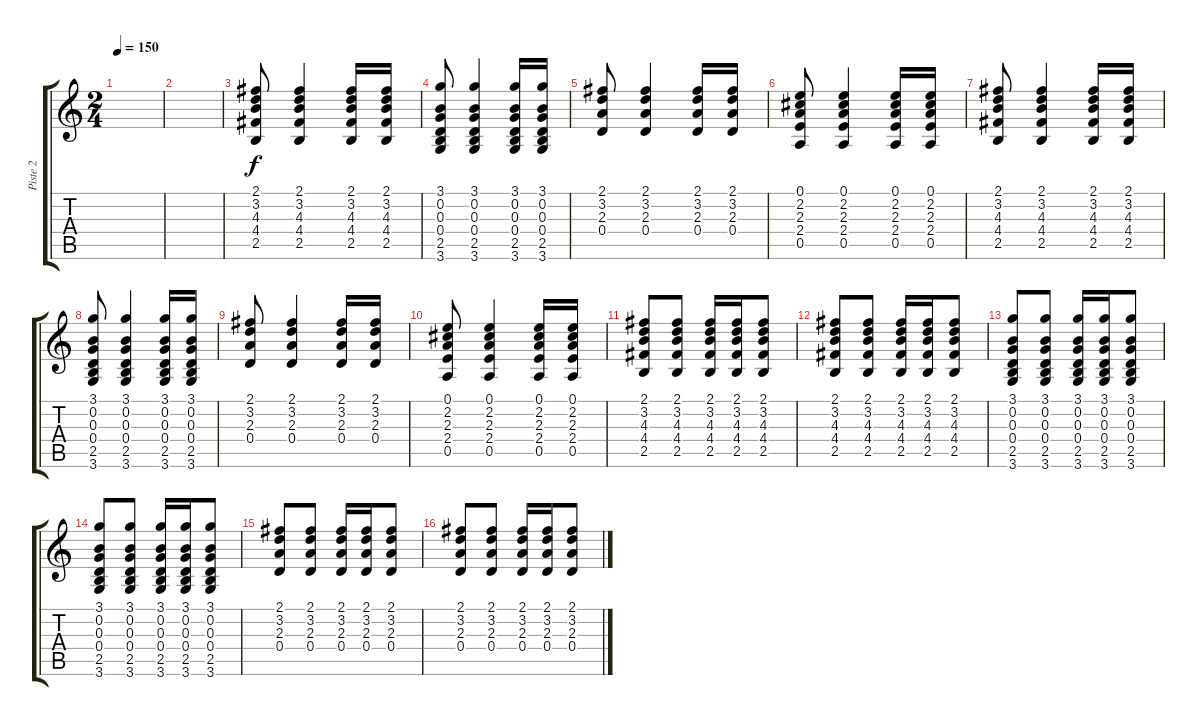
\track ("Piste 2" "Piste 2") {instrument acousticguitarsteel}
\staff {score tabs}
\tuning (E4 B3 G3 D3 A2 E2) {hide}
\ts (2 4)
\tempo 150
\clef g2
\ks c
|
|
(2.1 3.2 4.3 4.4 2.5).8 (2.1 3.2 4.3 4.4 2.5).4 (2.1 3.2 4.3 4.4 2.5).16 (2.1 3.2 4.3 4.4 2.5).16 |
(3.1 0.2 0.3 0.4 2.5 3.6).8 (3.1 0.2 0.3 0.4 2.5 3.6).4 (3.1 0.2 0.3 0.4 2.5 3.6).16 (3.1 0.2 0.3 0.4 2.5 3.6).16 |
(2.1 3.2 2.3 0.4).8 (2.1 3.2 2.3 0.4).4 (2.1 3.2 2.3 0.4).16 (2.1 3.2 2.3 0.4).16 |
(0.1 2.2 2.3 2.4 0.5).8 (0.1 2.2 2.3 2.4 0.5).4 (0.1 2.2 2.3 2.4 0.5).16 (0.1 2.2 2.3 2.4 0.5).16 |
(2.1 3.2 4.3 4.4 2.5).8 (2.1 3.2 4.3 4.4 2.5).4 (2.1 3.2 4.3 4.4 2.5).16 (2.1 3.2 4.3 4.4 2.5).16 |
(3.1 0.2 0.3 0.4 2.5 3.6).8 (3.1 0.2 0.3 0.4 2.5 3.6).4 (3.1 0.2 0.3 0.4 2.5 3.6).16 (3.1 0.2 0.3 0.4 2.5 3.6).16 |
(2.1 3.2 2.3 0.4).8 (2.1 3.2 2.3 0.4).4 (2.1 3.2 2.3 0.4).16 (2.1 3.2 2.3 0.4).16 |
(0.1 2.2 2.3 2.4 0.5).8 (0.1 2.2 2.3 2.4 0.5).4 (0.1 2.2 2.3 2.4 0.5).16 (0.1 2.2 2.3 2.4 0.5).16 |
(2.1 3.2 4.3 4.4 2.5).8 (2.1 3.2 4.3 4.4 2.5).8 (2.1 3.2 4.3 4.4 2.5).16 (2.1 3.2 4.3 4.4 2.5).16 (2.1 3.2 4.3 4.4 2.5).8 |
(2.1 3.2 4.3 4.4 2.5).8 (2.1 3.2 4.3 4.4 2.5).8 (2.1 3.2 4.3 4.4 2.5).16 (2.1 3.2 4.3 4.4 2.5).16 (2.1 3.2 4.3 4.4 2.5).8 |
(3.1 0.2 0.3 0.4 2.5 3.6).8 (3.1 0.2 0.3 0.4 2.5 3.6).8 (3.1 0.2 0.3 0.4 2.5 3.6).16 (3.1 0.2 0.3 0.4 2.5 3.6).16 (3.1 0.2 0.3 0.4 2.5 3.6).8 |
(3.1 0.2 0.3 0.4 2.5 3.6).8 (3.1 0.2 0.3 0.4 2.5 3.6).8 (3.1 0.2 0.3 0.4 2.5 3.6).16 (3.1 0.2 0.3 0.4 2.5 3.6).16 (3.1 0.2 0.3 0.4 2.5 3.6).8 |
(2.1 3.2 2.3 0.4).8 (2.1 3.2 2.3 0.4).8 (2.1 3.2 2.3 0.4).16 (2.1 3.2 2.3 0.4).16 (2.1 3.2 2.3 0.4).8 |
(2.1 3.2 2.3 0.4).8 (2.1 3.2 2.3 0.4).8 (2.1 3.2 2.3 0.4).16 (2.1 3.2 2.3 0.4).16 (2.1 3.2 2.3 0.4).8
